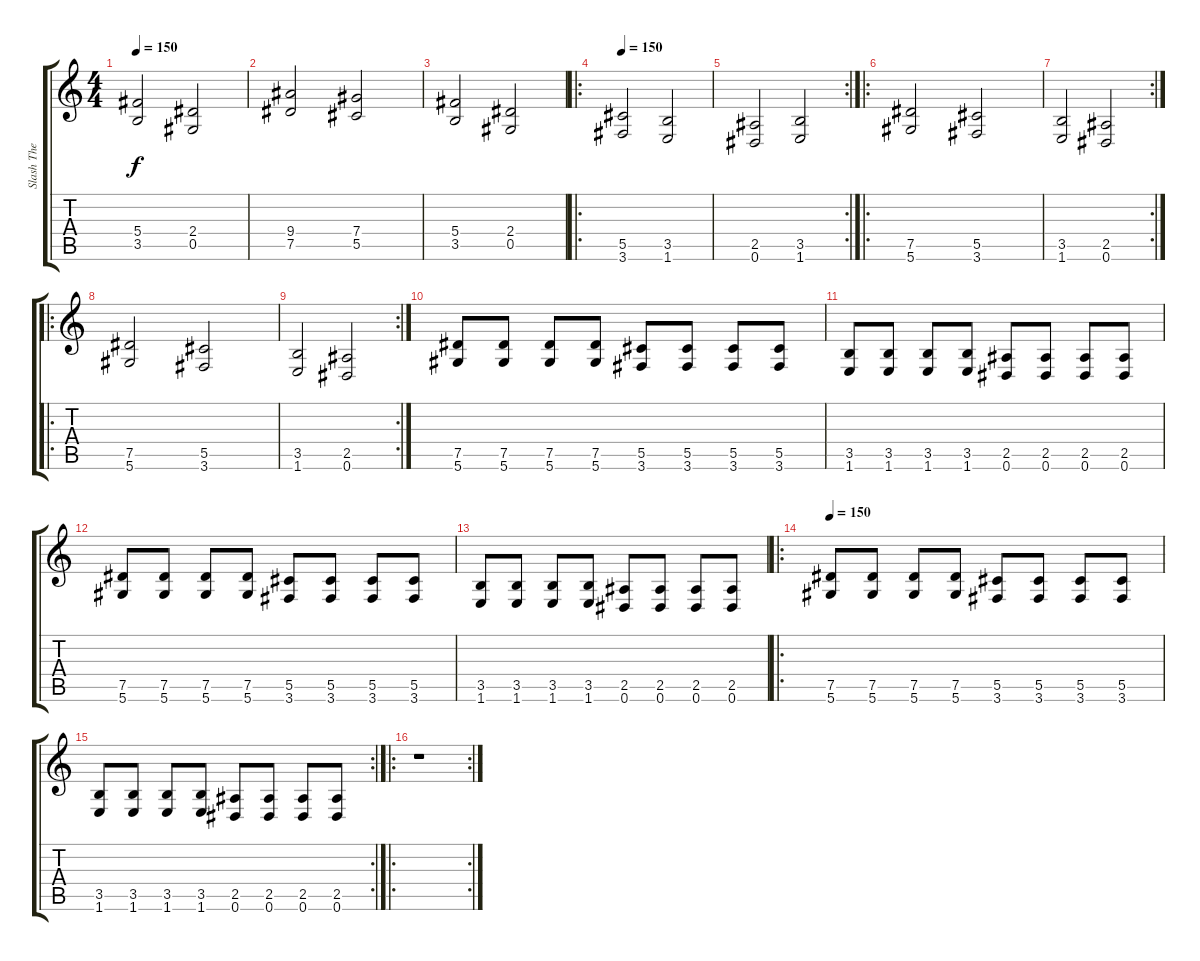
\track ("Slash The Ripper" "Slash The ") {instrument distortionguitar}
\staff {score tabs}
\tuning (Eb4 Bb3 Gb3 Db3 Ab2 Eb2) {hide}
\ts (4 4)
\tempo 150
\clef g2
\ks c
(5.4 3.5).2{dy f} (2.4 0.5).2 |
(9.4 7.5).2 (7.4 5.5).2 |
(5.4 3.5).2 (2.4 0.5).2 |
\ro
\tempo 150
(5.5 3.6).2 (3.5 1.6).2 |
\rc 2
(2.5 0.6).2 (3.5 1.6).2 |
\ro
(7.5 5.6).2 (5.5 3.6).2 |
\rc 2
(3.5 1.6).2 (2.5 0.6).2 |
\ro
(7.5 5.6).2 (5.5 3.6).2 |
\rc 2
(3.5 1.6).2 (2.5 0.6).2 |
(7.5 5.6).8 (7.5 5.6).8 (7.5 5.6).8 (7.5 5.6).8 (5.5 3.6).8 (5.5 3.6).8 (5.5 3.6).8 (5.5 3.6).8 |
(3.5 1.6).8 (3.5 1.6).8 (3.5 1.6).8 (3.5 1.6).8 (2.5 0.6).8 (2.5 0.6).8 (2.5 0.6).8 (2.5 0.6).8 |
(7.5 5.6).8 (7.5 5.6).8 (7.5 5.6).8 (7.5 5.6).8 (5.5 3.6).8 (5.5 3.6).8 (5.5 3.6).8 (5.5 3.6).8 |
(3.5 1.6).8 (3.5 1.6).8 (3.5 1.6).8 (3.5 1.6).8 (2.5 0.6).8 (2.5 0.6).8 (2.5 0.6).8 (2.5 0.6).8 |
\ro
\tempo 150
(7.5 5.6).8 (7.5 5.6).8 (7.5 5.6).8 (7.5 5.6).8 (5.5 3.6).8 (5.5 3.6).8 (5.5 3.6).8 (5.5 3.6).8 |
\rc 2
(3.5 1.6).8 (3.5 1.6).8 (3.5 1.6).8 (3.5 1.6).8 (2.5 0.6).8 (2.5 0.6).8 (2.5 0.6).8 (2.5 0.6).8 |
\ro
\rc 2
r.1
